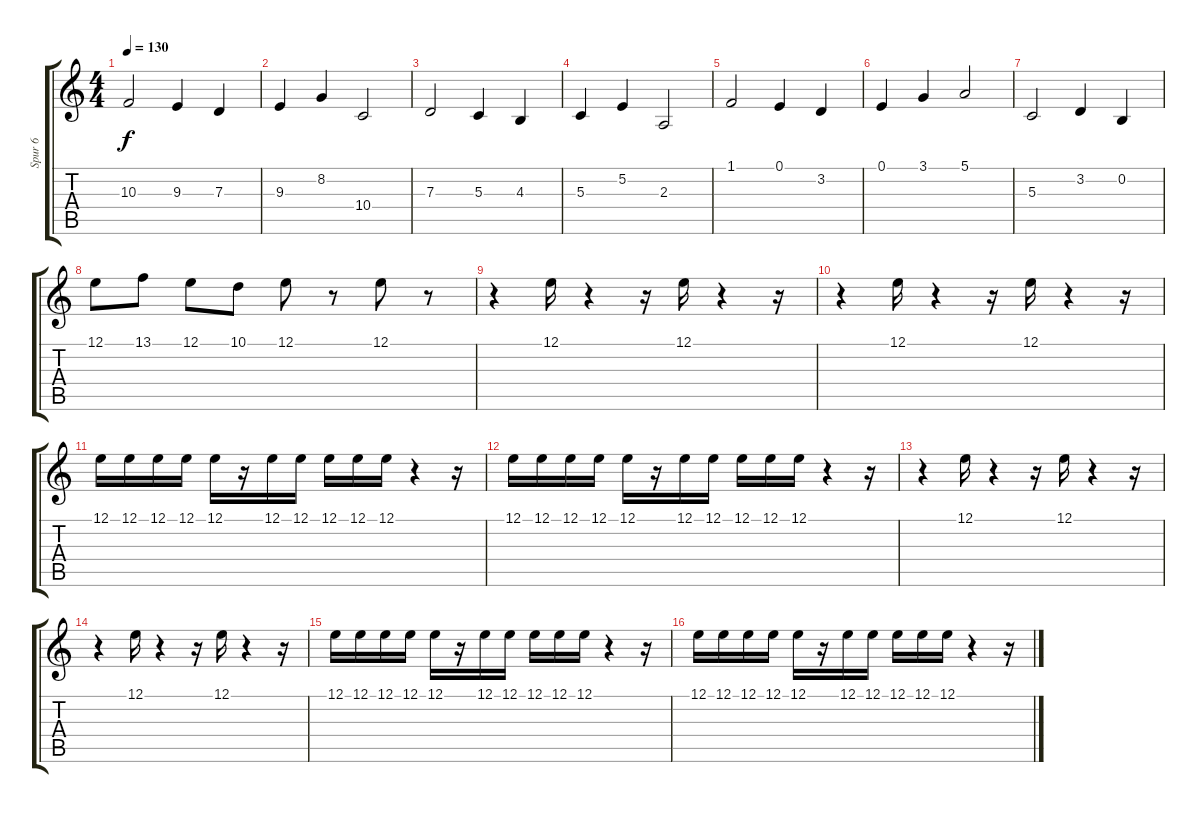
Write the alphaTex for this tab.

\track ("Spur 6" "Spur 6") {instrument violin}
\staff {score tabs}
\tuning (E4 B3 G3 D3 A2 E2) {hide}
\ts (4 4)
\tempo 130
\clef g2
\ks c
10.3.2{dy f} 9.3.4 7.3.4 |
9.3.4 8.2.4 10.4.2 |
7.3.2 5.3.4 4.3.4 |
5.3.4 5.2.4 2.3.2 |
1.1.2 0.1.4 3.2.4 |
0.1.4 3.1.4 5.1.2 |
5.3.2 3.2.4 0.2.4 |
12.1.8 13.1.8 12.1.8 10.1.8 12.1.8 r.8 12.1.8 r.8 |
r.4 12.1.16 r.4 r.16 12.1.16 r.4 r.16 |
r.4 12.1.16 r.4 r.16 12.1.16 r.4 r.16 |
12.1.16 12.1.16 12.1.16 12.1.16 12.1.16 r.16 12.1.16 12.1.16 12.1.16 12.1.16 12.1.16 r.4 r.16 |
12.1.16 12.1.16 12.1.16 12.1.16 12.1.16 r.16 12.1.16 12.1.16 12.1.16 12.1.16 12.1.16 r.4 r.16 |
r.4 12.1.16 r.4 r.16 12.1.16 r.4 r.16 |
r.4 12.1.16 r.4 r.16 12.1.16 r.4 r.16 |
12.1.16 12.1.16 12.1.16 12.1.16 12.1.16 r.16 12.1.16 12.1.16 12.1.16 12.1.16 12.1.16 r.4 r.16 |
12.1.16 12.1.16 12.1.16 12.1.16 12.1.16 r.16 12.1.16 12.1.16 12.1.16 12.1.16 12.1.16 r.4 r.16
